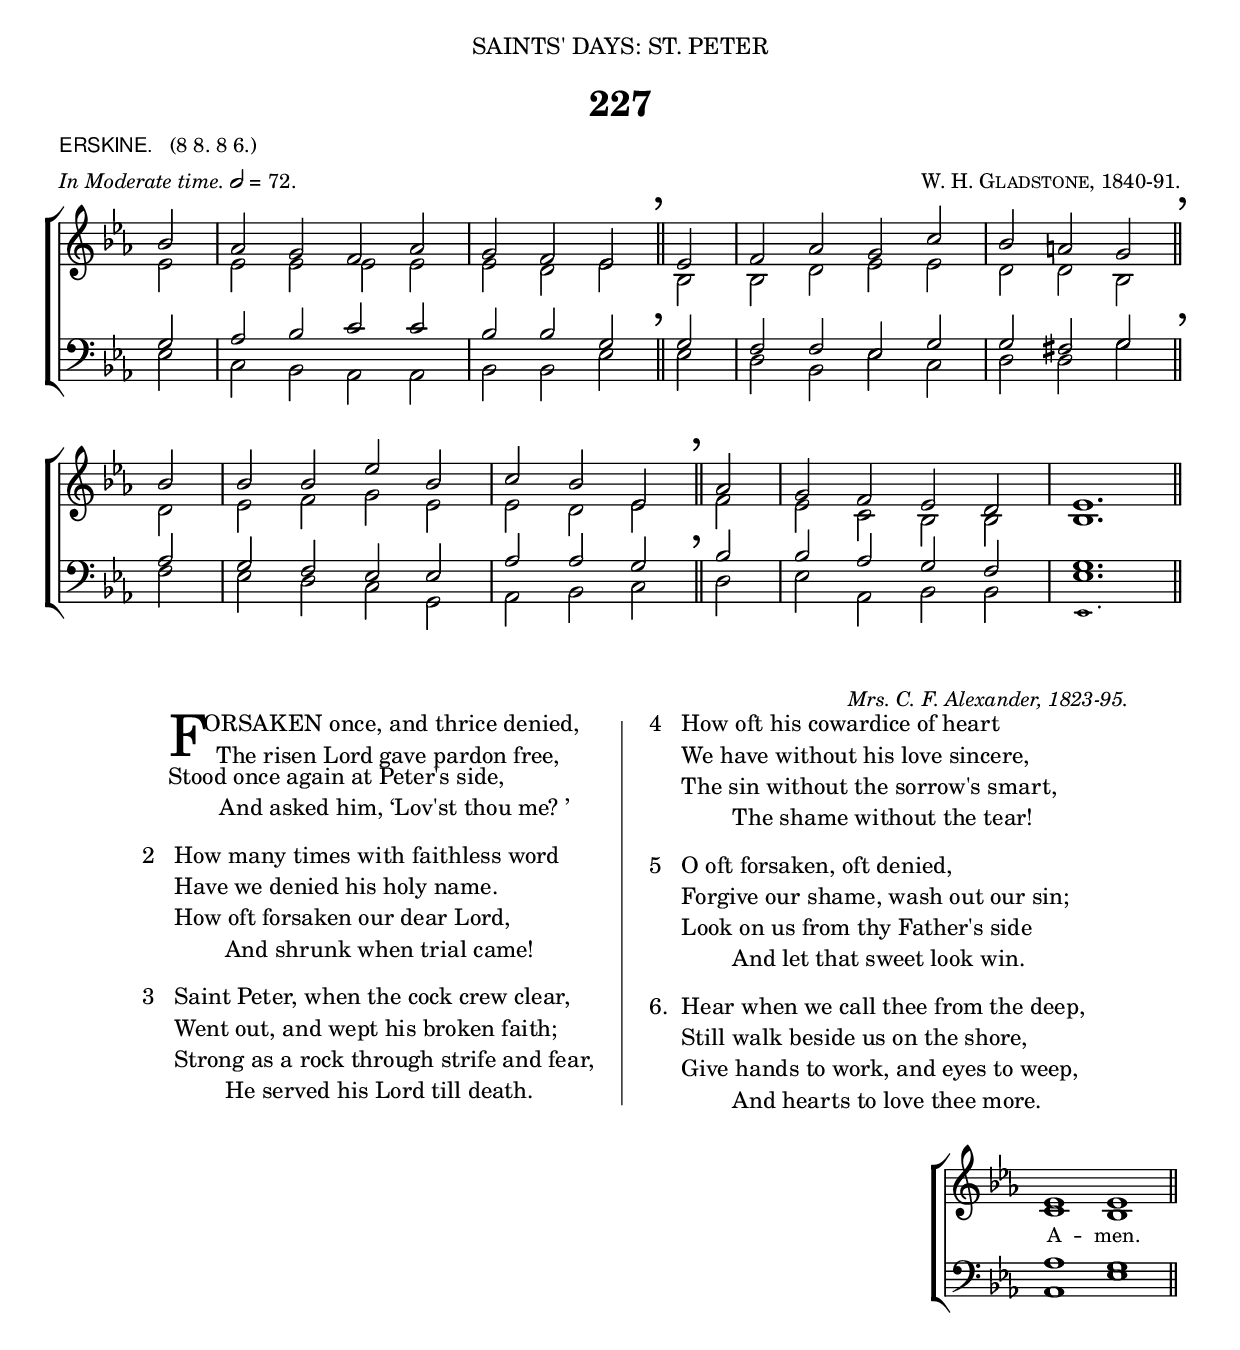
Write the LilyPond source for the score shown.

%%% 355.png
%%% Hymn 227. Forsaken once, and thrice denied.
%%% Rev 1.

\version "2.10.23"

\header {
	dedication = \markup { \center-align { "SAINTS' DAYS: ST. PETER" \hspace #0.1 }}
	title = "227"
	poet = \markup { \small { \sans "ERSKINE." \hspace #1 \roman  "(8 8. 8 6.)" } }
	meter =  \markup { \small { \italic "In Moderate time." \general-align #Y #DOWN \note #"2" #0.5 = 72.} }
	arranger = \markup { \small \smallCaps "W. H. Gladstone, 1840-91." }
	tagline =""
			}

%%%%%%%%%%%%%%%%%%%%%%%%%%%%macros begin
%%generates the breathmarks
breathmark = { 
	\override Score.RehearsalMark #'break-visibility = #begin-of-line-invisible
	\override Score.RehearsalMark #'Y-offset = #'4.0
	\override Score.RehearsalMark #'X-offset = #'-0.5
	\mark \markup { \fontsize #4 "," }
	}

%%%%%%%%%%%%%%%%%%%%%%%%%%%macros end

global = {
\time 4/2
\key ees \major
\set Staff.midiInstrument = "church organ"
}

soprano = \relative c' {  
  \partial 2 bes'2 \bar "|" aes g f aes \bar "|" g f ees \breathmark \bar "||" ees2 \bar "|" f aes g c \bar "|"  bes a g  \breathmark \bar "||" \break
  bes2  \bar "|" bes bes ees bes \bar "|" c bes ees, \breathmark \bar "||" aes \bar "|" g f ees d \bar "|" ees1. \bar "||" 
}
 
alto = \relative c' {  
  \partial 2 ees2 \bar "|" ees ees ees ees \bar "|" ees d ees \bar "||" bes2 \bar "|" bes d ees ees \bar "|"  d d bes  \bar "||" \break
  d2  \bar "|" ees f g ees \bar "|" ees d ees \bar "||" f \bar "|" ees c bes bes \bar "|" bes1. \bar "||" 
}

tenor = \relative c { \clef bass 
  \partial 2 g'2 \bar "|" aes bes c c \bar "|" bes bes g \bar "||" g \bar "|" f f ees g \bar "|"  g fis g \bar "||" \break
  aes2  \bar "|" g f ees ees \bar "|" aes aes g \bar "||" bes \bar "|" bes aes g f \bar "|" g1. \bar "||" 
}

bass = \relative c { 
  #(set-accidental-style 'forget) \clef bass 
  \partial 2 ees2 \bar "|" c bes aes aes \bar "|" bes bes ees \bar "||" ees \bar "|" d bes ees c \bar "|"   d d g  \bar "||" \break
  f2  \bar "|" ees d c g \bar "|" aes bes c \bar "||" d \bar "|" ees aes, bes bes \bar "|" << ees1.  \new Voice = "organ" { \voiceFour \stemDown \override NoteColumn #'force-hshift = #0.2 \set fontSize = #-4 \override Stem #' length =#4 { \dotsUp ees,1. } } >> \bar "||" 
}

#(ly:set-option 'point-and-click #f)

\paper {
  #(set-paper-size "a4")
%  annotate-spacing = ##t
  print-page-number = ##f
  ragged-last-bottom = ##t
  ragged-bottom = ##t
}

\book{

\score{
\new ChoirStaff
<<
	\context Staff = upper <<
	\context Voice = sopranos { \voiceOne \global \soprano }
	\context Voice = altos { \voiceTwo \global \alto }
							>>
		\context Staff = lower <<
		\context Voice = tenors { \voiceOne \global \tenor }
		\context Voice = basses { \voiceTwo \global \bass}
								>>
>>

\layout {
	indent=0
	\context { \Score \remove "Bar_number_engraver" }
	\context { \Staff \remove "Time_signature_engraver" }
	\context { \Score \remove "Mark_engraver" }
		\context { \Staff \consists "Mark_engraver" }
	}
%%midi
\midi { \context { \Score tempoWholesPerMinute = #(ly:make-moment 72 2)}}%% midi score bracket

}%%score


%%% Lyric attributions and titles

\markup { \small { \hspace #76 \italic "Mrs. C. F. Alexander, 1823-95." }}

%%% Lyrics

%%% Main lyric block
%%% To fit on one page, lyrics are in 3 columns: column 1 (verses ), column 2 (a dividing line), column 3 (verses)

\markup { \hspace #8  %%add space as necc. to center the entire block of lyrics
          \column { %%% super column for entire block of lyrics
	    \line { %% a master line of 3 columns, two for lyrics and one column of a separator line
		\column { %% column 1
	              \column { %% verse 1 is a column of 2 lines  
	                  \line { \hspace #2.6 \column { \lower #2.4 \fontsize #8 "F" }   %%Drop Cap goes here
				  \hspace #-1.0    %% adjust this if other letters are too far from Drop Cap
				  \column  { \raise #0.0 "ORSAKEN once, and thrice denied,"
			                                "  The risen Lord gave pardon free," } }          
	                  \line {  \hspace #2.5  %%adjust hspace until this line left edge is flush with Drop Cap
				   \lower  #1.56  %%adjust this until the line spacing looks right
				   \column {   
					   "Stood once again at Peter's side,"
					   "        And asked him, ‘Lov'st thou me? ’"
					   "      " %%% adds vertical spacing between verses
			  		}}
		      } 
		      	\line {  "2  "
			   \column {
				   "How many times with faithless word"
				   "Have we denied his holy name."
				   "How oft forsaken our dear Lord,"
				   "        And shrunk when trial came!"
				   "      " %%% adds vertical spacing between verses
		       }}
		       	\line {  "3  "
			   \column {
				   "Saint Peter, when the cock crew clear,"
				   "Went out, and wept his broken faith;"
				   "Strong as a rock through strife and fear,"
				   "        He served his Lord till death."
				   "      " %%% adds vertical spacing between verses
		       }}
		}  %% finish Page column 1
		
	\hspace #2 %%adds horizontal space columns 1 and 2   
			   
	\column { \filled-box #'(0.0 . 0.1) #'( -36 . 1) #0 }   %%% Column 2. This is the line dviding the columns 1 and 3. 
			   	   
	\hspace #2 %%adds horizontal space between columns 2 and 3	
	
	\column { %%start page column 3		
			\line {"4  "
			   \column {	     
				   "How oft his cowardice of heart"
				   "We have without his love sincere,"
				   "The sin without the sorrow's smart,"
				   "        The shame without the tear!"
				   "               " %%% add vertical spacing between verses
			}}
			\line {"5  "
			   \column {	     
				   "O oft forsaken, oft denied,"
				   "Forgive our shame, wash out our sin;"
				   "Look on us from thy Father's side"
				   "        And let that sweet look win."
				   "               " %%% add vertical spacing between verses
			}}
			\line {"6. "
			    \column {	     
				    "Hear when we call thee from the deep,"
				    "Still walk beside us on the shore,"
				    "Give hands to work, and eyes to weep,"
				    "        And hearts to love thee more."
			}}	
	    } %%% end column 3
	} %%% end master-line
   } %%% super column bracket
} %%% lyrics markup bracket



%%Amen score block
\score {
\new ChoirStaff
	<<
	\context Staff = upper \with { fontsize = #-3 \override StaffSymbol #'staff-space = #(magstep -2) }
		<<
		\context Voice = "sopranos" { \relative c' {\clef treble \global \voiceOne ees1 ees \bar "||" }}
		\context Voice = "altos" { \relative c' {\clef treble \global \voiceTwo c1 bes \bar "||" }}
		>>
		\context Lyrics \lyricsto "altos" { \override LyricText #'font-size = #-1 A -- men. }
	\context Staff = lower \with { fontsize = #-3 \override StaffSymbol #'staff-space = #(magstep -2) }
		<<
		\context Voice = "tenors" { \relative c {\clef bass \global \voiceOne aes'1 g \bar "||" }}
		\context Voice = "basses" { \relative c {\clef bass \global \voiceTwo aes1 ees' \bar "||" }}
		>>
>>

\header { breakbefore = ##f piece = " " opus = " " }
\layout {
	\context { \Score timing = ##f }
	ragged-right = ##t
	indent = 15\cm
	\context { \Staff \remove "Time_signature_engraver" }
	}%%layout

%%Amen midi
\midi { \context { \Score tempoWholesPerMinute = #(ly:make-moment 72 2) }} %%Amen midi
}%%amen score

} %%% book bracket
